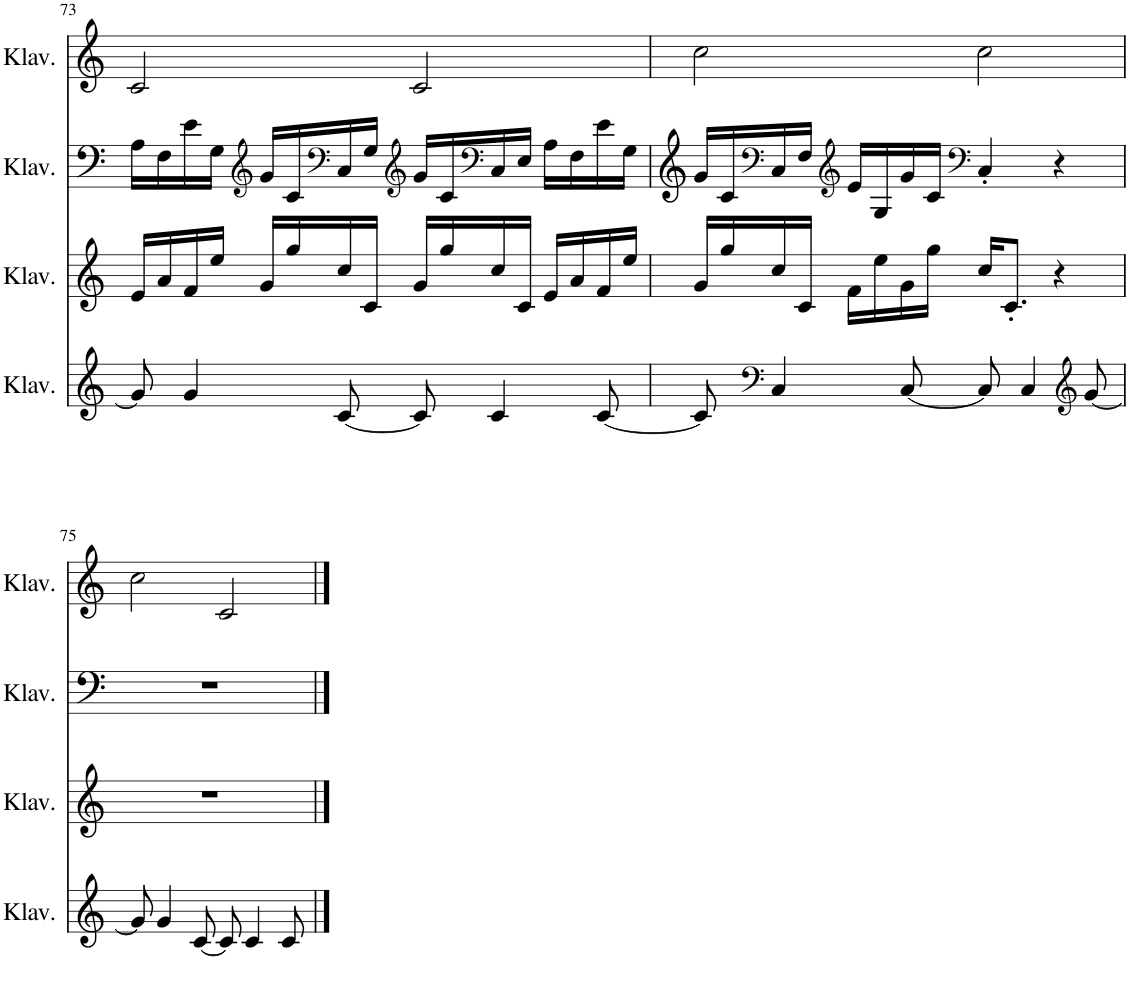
**kern	**kern	**kern	**kern
*part4	*part3	*part2	*part1
*staff4	*staff3	*staff2	*staff1
*I"Klavier	*I"Klavier	*I"Klavier	*I"Klavier
*I'Klav.	*I'Klav.	*I'Klav.	*I'Klav.
!!LO:PB:g=z
*clefG2	*clefG2	*clefF4	*clefG2
*k[]	*k[]	*k[]	*k[]
*M4/4	*M4/4	*M4/4	*M4/4
=73	=73	=73	=73
8g/]	16e/LL	16A\LL	2c/
.	16a/	16F\	.
4g/	16f/	16e\	.
.	16ee/JJ	16G\JJ	.
*	*	*clefG2	*
.	16g/LL	16g/LL	.
.	16gg/	16c/	.
*	*	*clefF4	*
[8c/	16cc/	16C/	.
.	16c/JJ	16G/JJ	.
*	*	*clefG2	*
8c/]	16g/LL	16g/LL	2c/
.	16gg/	16c/	.
*	*	*clefF4	*
4c/	16cc/	16C/	.
.	16c/JJ	16E/JJ	.
.	16e/LL	16A\LL	.
.	16a/	16F\	.
[8c/	16f/	16e\	.
.	16ee/JJ	16G\JJ	.
=74	=74	=74	=74
8c/]	16g/LL	16g/LL	2cc\
.	16gg/	16c/	.
*clefF4	*	*clefF4	*
4C/	16cc/	16C/	.
.	16c/JJ	16F/JJ	.
*	*	*clefG2	*
.	16f\LL	16e/LL	.
.	16ee\	16G/	.
[8C/	16g\	16g/	.
.	16gg\JJ	16c/JJ	.
*	*	*clefF4	*
8C/]	16cc/KL	4C'/	2cc\
.	8.c'/J	.	.
4C/	.	.	.
.	4r	4r	.
*clefG2	*	*	*
[8g/	.	.	.
!!LO:LB:g=z
=75	=75	=75	=75
8g/]	1r	1r	2cc\
4g/	.	.	.
[8c/	.	.	.
8c/]	.	.	2c/
4c/	.	.	.
8c/	.	.	.
==	==	==	==
*-	*-	*-	*-
